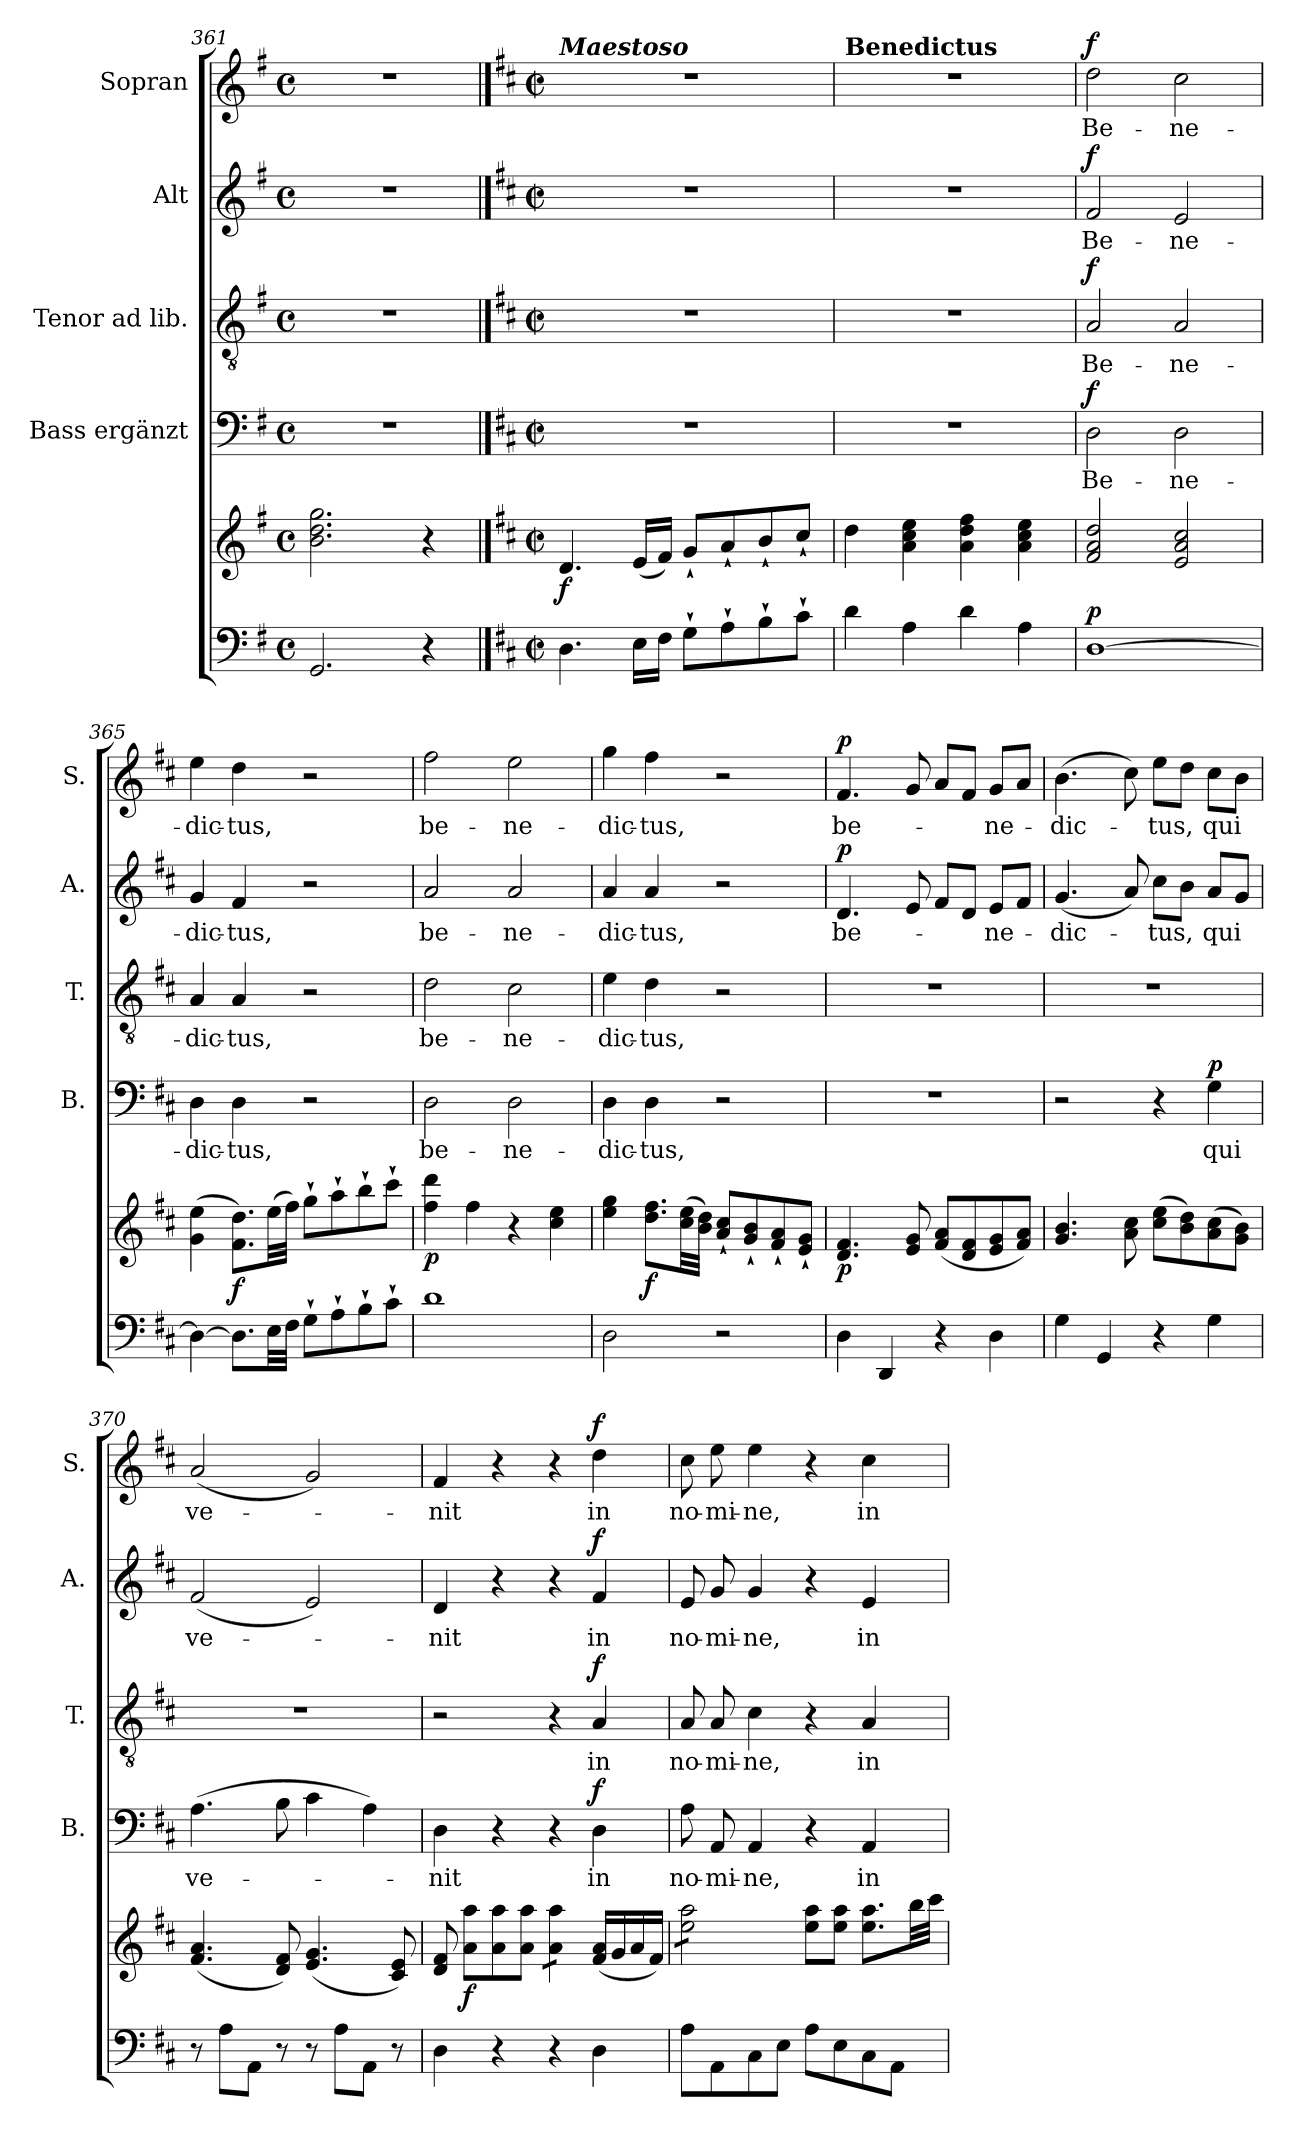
**kern	**kern	**dynam	**kern	**text	**dynam	**kern	**text	**dynam	**kern	**text	**dynam	**kern	**text	**dynam
*part5	*part5	*part5	*part4	*part4	*part4	*part3	*part3	*part3	*part2	*part2	*part2	*part1	*part1	*part1
*staff6	*staff5	*staff5/6	*staff4	*staff4	*staff4	*staff3	*staff3	*staff3	*staff2	*staff2	*staff2	*staff1	*staff1	*staff1
*	*	*	*I"Bass ergänzt	*	*	*I"Tenor ad lib.	*	*	*I"Alt	*	*	*I"Sopran	*	*
*	*	*	*I'B.	*	*	*I'T.	*	*	*I'A.	*	*	*I'S.	*	*
*clefF4	*clefG2	*	*clefF4	*	*	*clefGv2	*	*	*clefG2	*	*	*clefG2	*	*
*k[f#]	*k[f#]	*	*k[f#]	*	*	*k[f#]	*	*	*k[f#]	*	*	*k[f#]	*	*
*G:	*G:	*	*G:	*	*	*G:	*	*	*G:	*	*	*G:	*	*
*M4/4	*M4/4	*	*M4/4	*	*	*M4/4	*	*	*M4/4	*	*	*M4/4	*	*
*met(c)	*met(c)	*	*met(c)	*	*	*met(c)	*	*	*met(c)	*	*	*met(c)	*	*
=361	=361	=361	=361	=361	=361	=361	=361	=361	=361	=361	=361	=361	=361	=361
2.GG/	2.b\ 2.dd\ 2.gg\	.	1r	.	.	1r	.	.	1r	.	.	1r	.	.
4r	4r	.	.	.	.	.	.	.	.	.	.	.	.	.
!!LO:PB:g=z
==362	==362	==362	==362	==362	==362	==362	==362	==362	==362	==362	==362	==362	==362	==362
*k[f#c#]	*k[f#c#]	*	*k[f#c#]	*	*	*k[f#c#]	*	*	*k[f#c#]	*	*	*k[f#c#]	*	*
*D:	*D:	*	*D:	*	*	*D:	*	*	*D:	*	*	*D:	*	*
*M2/2	*M2/2	*	*M2/2	*	*	*M2/2	*	*	*M2/2	*	*	*M2/2	*	*
*met(c|)	*met(c|)	*	*met(c|)	*	*	*met(c|)	*	*	*met(c|)	*	*	*met(c|)	*	*
!	!	!	!	!	!	!	!	!	!	!	!	!LO:TX:a:Bi:t=Maestoso	!	!
!	!	!LO:DY:b	!	!	!	!	!	!	!	!	!	!	!	!
4.D\	4.d/	f	1r	.	.	1r	.	.	1r	.	.	1r	.	.
16E\LL	(<16e/LL	.	.	.	.	.	.	.	.	.	.	.	.	.
16F#\JJ	16f#/JJ)	.	.	.	.	.	.	.	.	.	.	.	.	.
8G`>\L	8g`</L	.	.	.	.	.	.	.	.	.	.	.	.	.
8A`>\	8a`</	.	.	.	.	.	.	.	.	.	.	.	.	.
8B`>\	8b`</	.	.	.	.	.	.	.	.	.	.	.	.	.
8c#`>\J	8cc#`</J	.	.	.	.	.	.	.	.	.	.	.	.	.
=363	=363	=363	=363	=363	=363	=363	=363	=363	=363	=363	=363	=363	=363	=363
!	!	!	!	!	!	!	!	!	!	!	!	!LO:TX:a:B:t=Benedictus	!	!
4d\	4dd\	.	1r	.	.	1r	.	.	1r	.	.	1r	.	.
4A\	4a\ 4cc#\ 4ee\	.	.	.	.	.	.	.	.	.	.	.	.	.
4d\	4a\ 4dd\ 4ff#\	.	.	.	.	.	.	.	.	.	.	.	.	.
4A\	4a\ 4cc#\ 4ee\	.	.	.	.	.	.	.	.	.	.	.	.	.
=364	=364	=364	=364	=364	=364	=364	=364	=364	=364	=364	=364	=364	=364	=364
!	!	!LO:DY:a=2	!	!LO:LY:b	!LO:DY:a	!	!LO:LY:b	!LO:DY:a	!	!LO:LY:b	!LO:DY:a	!	!LO:LY:b	!LO:DY:a
[1D	2f#/ 2a/ 2dd/	p	2D\	Be-	f	2A/	Be-	f	2f#/	Be-	f	2dd\	Be-	f
!	!	!	!	!LO:LY:b	!	!	!LO:LY:b	!	!	!LO:LY:b	!	!	!LO:LY:b	!
.	2e/ 2a/ 2cc#/	.	2D\	-ne-	.	2A/	-ne-	.	2e/	-ne-	.	2cc#\	-ne-	.
=365	=365	=365	=365	=365	=365	=365	=365	=365	=365	=365	=365	=365	=365	=365
!	!	!	!	!LO:LY:b	!	!	!LO:LY:b	!	!	!LO:LY:b	!	!	!LO:LY:b	!
4D\_	(>4g\ 4ee\	.	4D\	-dic-	.	4A/	-dic-	.	4g/	-dic-	.	4ee\	-dic-	.
!	!	!LO:DY:b	!	!LO:LY:b	!	!	!LO:LY:b	!	!	!LO:LY:b	!	!	!LO:LY:b	!
8.D\L]	8.f#\ 8.dd\L)	f	4D\	-tus,	.	4A/	-tus,	.	4f#/	-tus,	.	4dd\	-tus,	.
32E\LL	(>32ee\LL	.	.	.	.	.	.	.	.	.	.	.	.	.
32F#\JJJ	32ff#\JJJ)	.	.	.	.	.	.	.	.	.	.	.	.	.
8G`>\L	8gg`>\L	.	2r	.	.	2r	.	.	2r	.	.	2r	.	.
8A`>\	8aa`>\	.	.	.	.	.	.	.	.	.	.	.	.	.
8B`>\	8bb`>\	.	.	.	.	.	.	.	.	.	.	.	.	.
8c#`>\J	8ccc#`>\J	.	.	.	.	.	.	.	.	.	.	.	.	.
=366	=366	=366	=366	=366	=366	=366	=366	=366	=366	=366	=366	=366	=366	=366
!	!	!LO:DY:b	!	!LO:LY:b	!	!	!LO:LY:b	!	!	!LO:LY:b	!	!	!LO:LY:b	!
1d	4ff#\ 4ddd\	p	2D\	be-	.	2d\	be-	.	2a/	be-	.	2ff#\	be-	.
.	4ff#\	.	.	.	.	.	.	.	.	.	.	.	.	.
!	!	!	!	!LO:LY:b	!	!	!LO:LY:b	!	!	!LO:LY:b	!	!	!LO:LY:b	!
.	4r	.	2D\	-ne-	.	2c#\	-ne-	.	2a/	-ne-	.	2ee\	-ne-	.
.	4cc#\ 4ee\	.	.	.	.	.	.	.	.	.	.	.	.	.
!!LO:LB:g=z
=367	=367	=367	=367	=367	=367	=367	=367	=367	=367	=367	=367	=367	=367	=367
!	!	!	!	!LO:LY:b	!	!	!LO:LY:b	!	!	!LO:LY:b	!	!	!LO:LY:b	!
2D\	4ee\ 4gg\	.	4D\	-dic-	.	4e\	-dic-	.	4a/	-dic-	.	4gg\	-dic-	.
!	!	!LO:DY:b	!	!LO:LY:b	!	!	!LO:LY:b	!	!	!LO:LY:b	!	!	!LO:LY:b	!
.	8.dd\ 8.ff#\L	f	4D\	-tus,	.	4d\	-tus,	.	4a/	-tus,	.	4ff#\	-tus,	.
.	(>32cc#\ 32ee\LL	.	.	.	.	.	.	.	.	.	.	.	.	.
.	32b\ 32dd\JJJ)	.	.	.	.	.	.	.	.	.	.	.	.	.
2r	8a/`< 8cc#/`<L	.	2r	.	.	2r	.	.	2r	.	.	2r	.	.
.	8g/`< 8b/`<	.	.	.	.	.	.	.	.	.	.	.	.	.
.	8f#/`< 8a/`<	.	.	.	.	.	.	.	.	.	.	.	.	.
.	8e/`< 8g/`<J	.	.	.	.	.	.	.	.	.	.	.	.	.
=368	=368	=368	=368	=368	=368	=368	=368	=368	=368	=368	=368	=368	=368	=368
!	!	!LO:DY:b	!	!	!	!	!	!	!	!LO:LY:b	!LO:DY:a	!	!LO:LY:b	!LO:DY:a
4D\	4.d/ 4.f#/	p	1r	.	.	1r	.	.	4.d/	be-	p	4.f#/	be-	p
4DD/	.	.	.	.	.	.	.	.	.	.	.	.	.	.
.	8e/ 8g/	.	.	.	.	.	.	.	8e/	.	.	8g/	.	.
4r	(<8f#/ 8a/L	.	.	.	.	.	.	.	8f#/L	.	.	8a/L	.	.
.	8d/ 8f#/	.	.	.	.	.	.	.	8d/J	.	.	8f#/J	.	.
!	!	!	!	!	!	!	!	!	!	!LO:LY:b	!	!	!LO:LY:b	!
4D\	8e/ 8g/	.	.	.	.	.	.	.	8e/L	-ne-	.	8g/L	-ne-	.
.	8f#/ 8a/J)	.	.	.	.	.	.	.	8f#/J	.	.	8a/J	.	.
=369	=369	=369	=369	=369	=369	=369	=369	=369	=369	=369	=369	=369	=369	=369
!	!	!	!	!	!	!	!	!	!	!LO:LY:b	!	!	!LO:LY:b	!
4G\	4.g/ 4.b/	.	2r	.	.	1r	.	.	(<4.g/	-dic-	.	(>4.b\	-dic-	.
4GG/	.	.	.	.	.	.	.	.	.	.	.	.	.	.
.	8a\ 8cc#\	.	.	.	.	.	.	.	8a/)	.	.	8cc#\)	.	.
!	!	!	!	!	!	!	!	!	!	!LO:LY:b	!	!	!LO:LY:b	!
4r	(>8cc#\ 8ee\L	.	4r	.	.	.	.	.	8cc#\L	-tus,	.	8ee\L	-tus,	.
.	8b\ 8dd\)	.	.	.	.	.	.	.	8b\J	.	.	8dd\J	.	.
!	!	!	!	!LO:LY:b	!LO:DY:a	!	!	!	!	!LO:LY:b	!	!	!LO:LY:b	!
4G\	(>8a\ 8cc#\	.	4G\	qui	p	.	.	.	8a/L	qui	.	8cc#\L	qui	.
.	8g\ 8b\J)	.	.	.	.	.	.	.	8g/J	.	.	8b\J	.	.
=370	=370	=370	=370	=370	=370	=370	=370	=370	=370	=370	=370	=370	=370	=370
!	!	!	!	!LO:LY:b	!	!	!	!	!	!LO:LY:b	!	!	!LO:LY:b	!
8r	(<4.f#/ 4.a/	.	(>4.A\	ve-	.	1r	.	.	(<2f#/	ve-	.	(<2a/	ve-	.
8A\L	.	.	.	.	.	.	.	.	.	.	.	.	.	.
8AA\J	.	.	.	.	.	.	.	.	.	.	.	.	.	.
8r	8d/ 8f#/)	.	8B\	.	.	.	.	.	.	.	.	.	.	.
8r	(<4.e/ 4.g/	.	4c#\	.	.	.	.	.	2e/)	.	.	2g/)	.	.
8A\L	.	.	.	.	.	.	.	.	.	.	.	.	.	.
8AA\J	.	.	4A\)	.	.	.	.	.	.	.	.	.	.	.
8r	8c#/ 8e/)	.	.	.	.	.	.	.	.	.	.	.	.	.
!!LO:PB:g=z
=371	=371	=371	=371	=371	=371	=371	=371	=371	=371	=371	=371	=371	=371	=371
!	!	!	!	!LO:LY:b	!	!	!	!	!	!LO:LY:b	!	!	!LO:LY:b	!
4D\	8d/ 8f#/	.	4D\	-nit	.	2r	.	.	4d/	-nit	.	4f#/	-nit	.
!	!	!LO:DY:b	!	!	!	!	!	!	!	!	!	!	!	!
.	8a\ 8aa\L	f	.	.	.	.	.	.	.	.	.	.	.	.
4r	8a\ 8aa\	.	4r	.	.	.	.	.	4r	.	.	4r	.	.
.	8a\ 8aa\J	.	.	.	.	.	.	.	.	.	.	.	.	.
*	*tremolo	*	*	*	*	*	*	*	*	*	*	*	*	*
4r	8a\ 8aa\L	.	4r	.	.	4r	.	.	4r	.	.	4r	.	.
.	8a\ 8aa\J	.	.	.	.	.	.	.	.	.	.	.	.	.
*	*Xtremolo	*	*	*	*	*	*	*	*	*	*	*	*	*
!	!	!	!	!LO:LY:b	!LO:DY:a	!	!LO:LY:b	!LO:DY:a	!	!LO:LY:b	!LO:DY:a	!	!LO:LY:b	!LO:DY:a
4D\	(<16f#/ 16a/LL	.	4D\	in	f	4A/	in	f	4f#/	in	f	4dd\	in	f
.	16g/	.	.	.	.	.	.	.	.	.	.	.	.	.
.	16a/	.	.	.	.	.	.	.	.	.	.	.	.	.
.	16f#/JJ)	.	.	.	.	.	.	.	.	.	.	.	.	.
=372	=372	=372	=372	=372	=372	=372	=372	=372	=372	=372	=372	=372	=372	=372
!	!	!	!	!LO:LY:b	!	!	!LO:LY:b	!	!	!LO:LY:b	!	!	!LO:LY:b	!
*	*tremolo	*	*	*	*	*	*	*	*	*	*	*	*	*
8A\L	8ee\ 8aa\L	.	8A\	no-	.	8A/	no-	.	8e/	no-	.	8cc#\	no-	.
!	!	!	!	!LO:LY:b	!	!	!LO:LY:b	!	!	!LO:LY:b	!	!	!LO:LY:b	!
8AA\	8ee\ 8aa\	.	8AA/	-mi-	.	8A/	-mi-	.	8g/	-mi-	.	8ee\	-mi-	.
!	!	!	!	!LO:LY:b	!	!	!LO:LY:b	!	!	!LO:LY:b	!	!	!LO:LY:b	!
8C#\	8ee\ 8aa\	.	4AA/	-ne,	.	4c#\	-ne,	.	4g/	-ne,	.	4ee\	-ne,	.
8E\J	8ee\ 8aa\J	.	.	.	.	.	.	.	.	.	.	.	.	.
*	*Xtremolo	*	*	*	*	*	*	*	*	*	*	*	*	*
8A\L	8ee\ 8aa\L	.	4r	.	.	4r	.	.	4r	.	.	4r	.	.
8E\	8ee\ 8aa\J	.	.	.	.	.	.	.	.	.	.	.	.	.
!	!	!	!	!LO:LY:b	!	!	!LO:LY:b	!	!	!LO:LY:b	!	!	!LO:LY:b	!
8C#\	8.ee\ 8.aa\L	.	4AA/	in	.	4A/	in	.	4e/	in	.	4cc#\	in	.
8AA\J	.	.	.	.	.	.	.	.	.	.	.	.	.	.
.	32bb\LL	.	.	.	.	.	.	.	.	.	.	.	.	.
.	32ccc#\JJJ	.	.	.	.	.	.	.	.	.	.	.	.	.
=	=	=	=	=	=	=	=	=	=	=	=	=	=	=
*-	*-	*-	*-	*-	*-	*-	*-	*-	*-	*-	*-	*-	*-	*-
